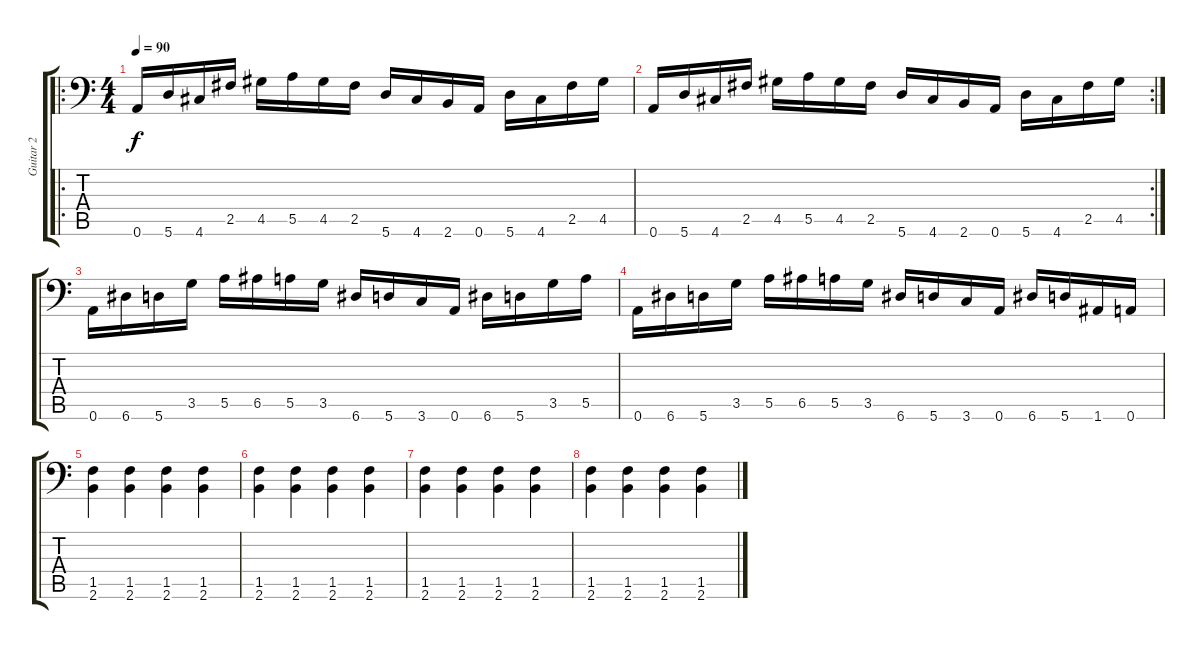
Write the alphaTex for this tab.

\track ("Guitar 2" "Guitar 2") {instrument distortionguitar}
\staff {score tabs}
\tuning (B3 Gb3 D3 A2 E2 A1) {hide}
\ro
\ts (4 4)
\tempo 90
\clef f4
\ks c
0.6.16{dy f} 5.6.16 4.6.16 2.5.16 4.5.16 5.5.16 4.5.16 2.5.16 5.6.16 4.6.16 2.6.16 0.6.16 5.6.16 4.6.16 2.5.16 4.5.16 |
\rc 2
0.6.16 5.6.16 4.6.16 2.5.16 4.5.16 5.5.16 4.5.16 2.5.16 5.6.16 4.6.16 2.6.16 0.6.16 5.6.16 4.6.16 2.5.16 4.5.16 |
0.6.16 6.6.16 5.6.16 3.5.16 5.5.16 6.5.16 5.5.16 3.5.16 6.6.16 5.6.16 3.6.16 0.6.16 6.6.16 5.6.16 3.5.16 5.5.16 |
0.6.16 6.6.16 5.6.16 3.5.16 5.5.16 6.5.16 5.5.16 3.5.16 6.6.16 5.6.16 3.6.16 0.6.16 6.6.16 5.6.16 1.6.16 0.6.16 |
(1.5 2.6).4 (1.5 2.6).4 (1.5 2.6).4 (1.5 2.6).4 |
(1.5 2.6).4 (1.5 2.6).4 (1.5 2.6).4 (1.5 2.6).4 |
(1.5 2.6).4 (1.5 2.6).4 (1.5 2.6).4 (1.5 2.6).4 |
(1.5 2.6).4 (1.5 2.6).4 (1.5 2.6).4 (1.5 2.6).4
